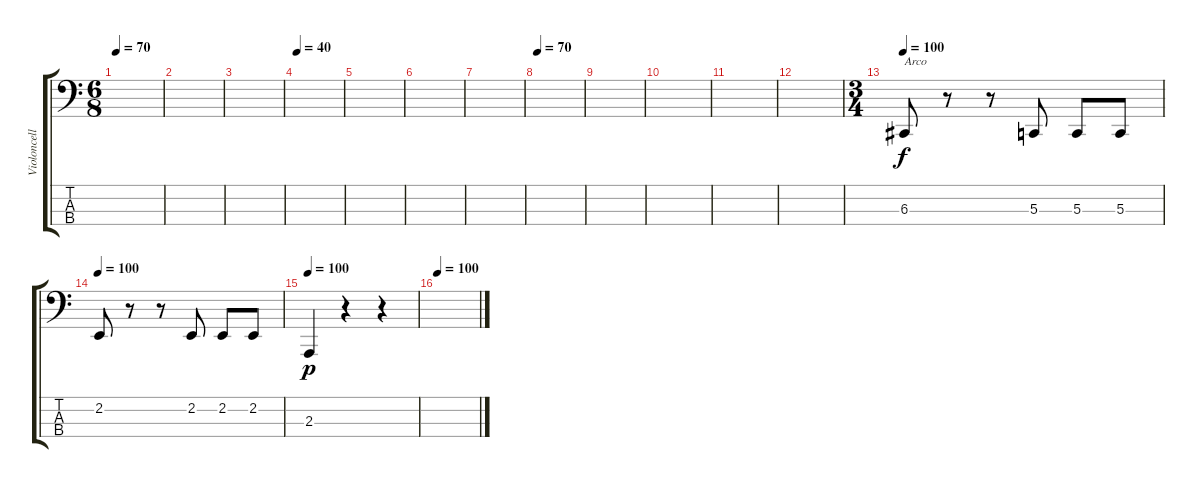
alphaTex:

\track ("Violoncello" "Violoncell") {instrument cello}
\staff {score tabs}
\tuning (A2 D2 G1 C1) {hide}
\ts (6 8)
\tempo 70
\clef f4
\ks c
|
|
|
\tempo 40
|
|
|
|
\tempo 70
|
|
|
|
|
\ts (3 4)
\tempo 100
6.3.8{txt "Arco"} r.8 r.8 5.3.8 5.3.8 5.3.8 |
\tempo 100
2.2.8 r.8 r.8 2.2.8 2.2.8 2.2.8 |
\tempo 100
2.3.4{dy p} r.4 r.4 |
\tempo 100
